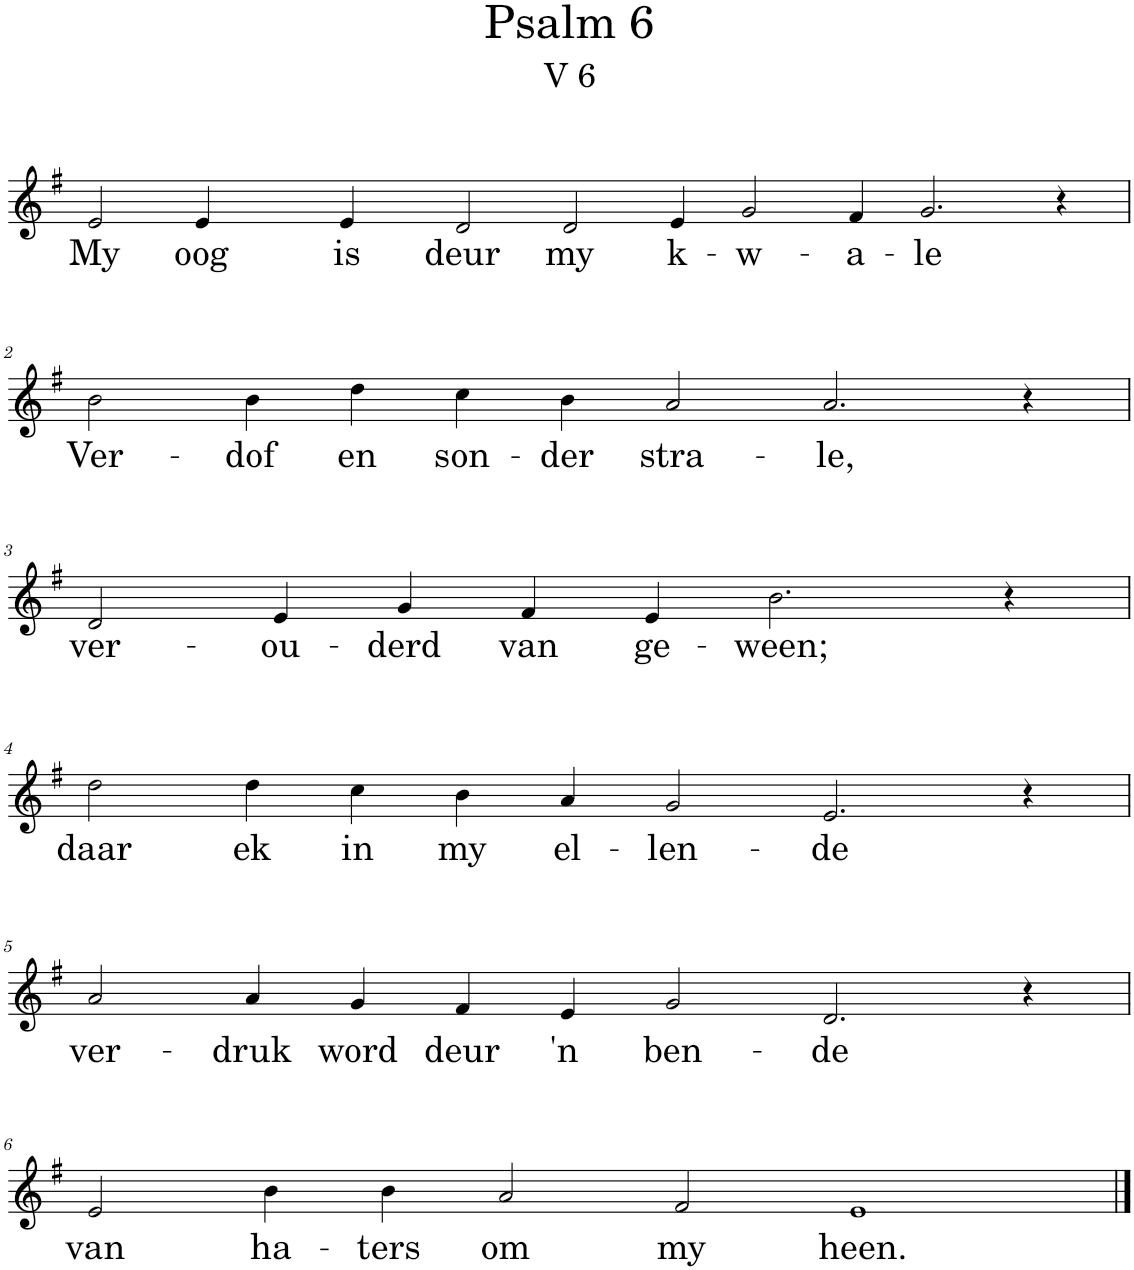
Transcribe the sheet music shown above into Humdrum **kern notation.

**kern	**text
*part1	*part1
*staff1	*staff1
*I"Pipe Organ	*
*I'Org.	*
*clefG2	*
*k[f#]	*
*M16/4	*
=1	=1
!	!LO:LY:b
2e/	My
!	!LO:LY:b
4e/	oog
!	!LO:LY:b
4e/	is
!	!LO:LY:b
2d/	deur
!	!LO:LY:b
2d/	my
!	!LO:LY:b
4e/	k-
!	!LO:LY:b
2g/	-w-
!	!LO:LY:b
4f#/	-a-
!	!LO:LY:b
2.g/	-le
4r	.
!!LO:LB:g=z
=2	=2
*M12/4	*
!	!LO:LY:b
2b\	Ver-
!	!LO:LY:b
4b\	-dof
!	!LO:LY:b
4dd\	en
!	!LO:LY:b
4cc\	son-
!	!LO:LY:b
4b\	-der
!	!LO:LY:b
2a/	stra-
!	!LO:LY:b
2.a/	-le,
4r	.
!!LO:LB:g=z
=3	=3
*M10/4	*
!	!LO:LY:b
2d/	ver-
!	!LO:LY:b
4e/	-ou-
!	!LO:LY:b
4g/	-derd
!	!LO:LY:b
4f#/	van
!	!LO:LY:b
4e/	ge-
!	!LO:LY:b
2.b\	-ween;
4r	.
!!LO:LB:g=z
=4	=4
*M12/4	*
!	!LO:LY:b
2dd\	daar
!	!LO:LY:b
4dd\	ek
!	!LO:LY:b
4cc\	in
!	!LO:LY:b
4b\	my
!	!LO:LY:b
4a/	el-
!	!LO:LY:b
2g/	-len-
!	!LO:LY:b
2.e/	-de
4r	.
!!LO:LB:g=z
=5	=5
!	!LO:LY:b
2a/	ver-
!	!LO:LY:b
4a/	-druk
!	!LO:LY:b
4g/	word
!	!LO:LY:b
4f#/	deur
!	!LO:LY:b
4e/	'n
!	!LO:LY:b
2g/	ben-
!	!LO:LY:b
2.d/	-de
4r	.
!!LO:LB:g=z
=6	=6
!	!LO:LY:b
2e/	van
!	!LO:LY:b
4b\	ha-
!	!LO:LY:b
4b\	-ters
!	!LO:LY:b
2a/	om
!	!LO:LY:b
2f#/	my
!	!LO:LY:b
1e	heen.
==	==
*-	*-
